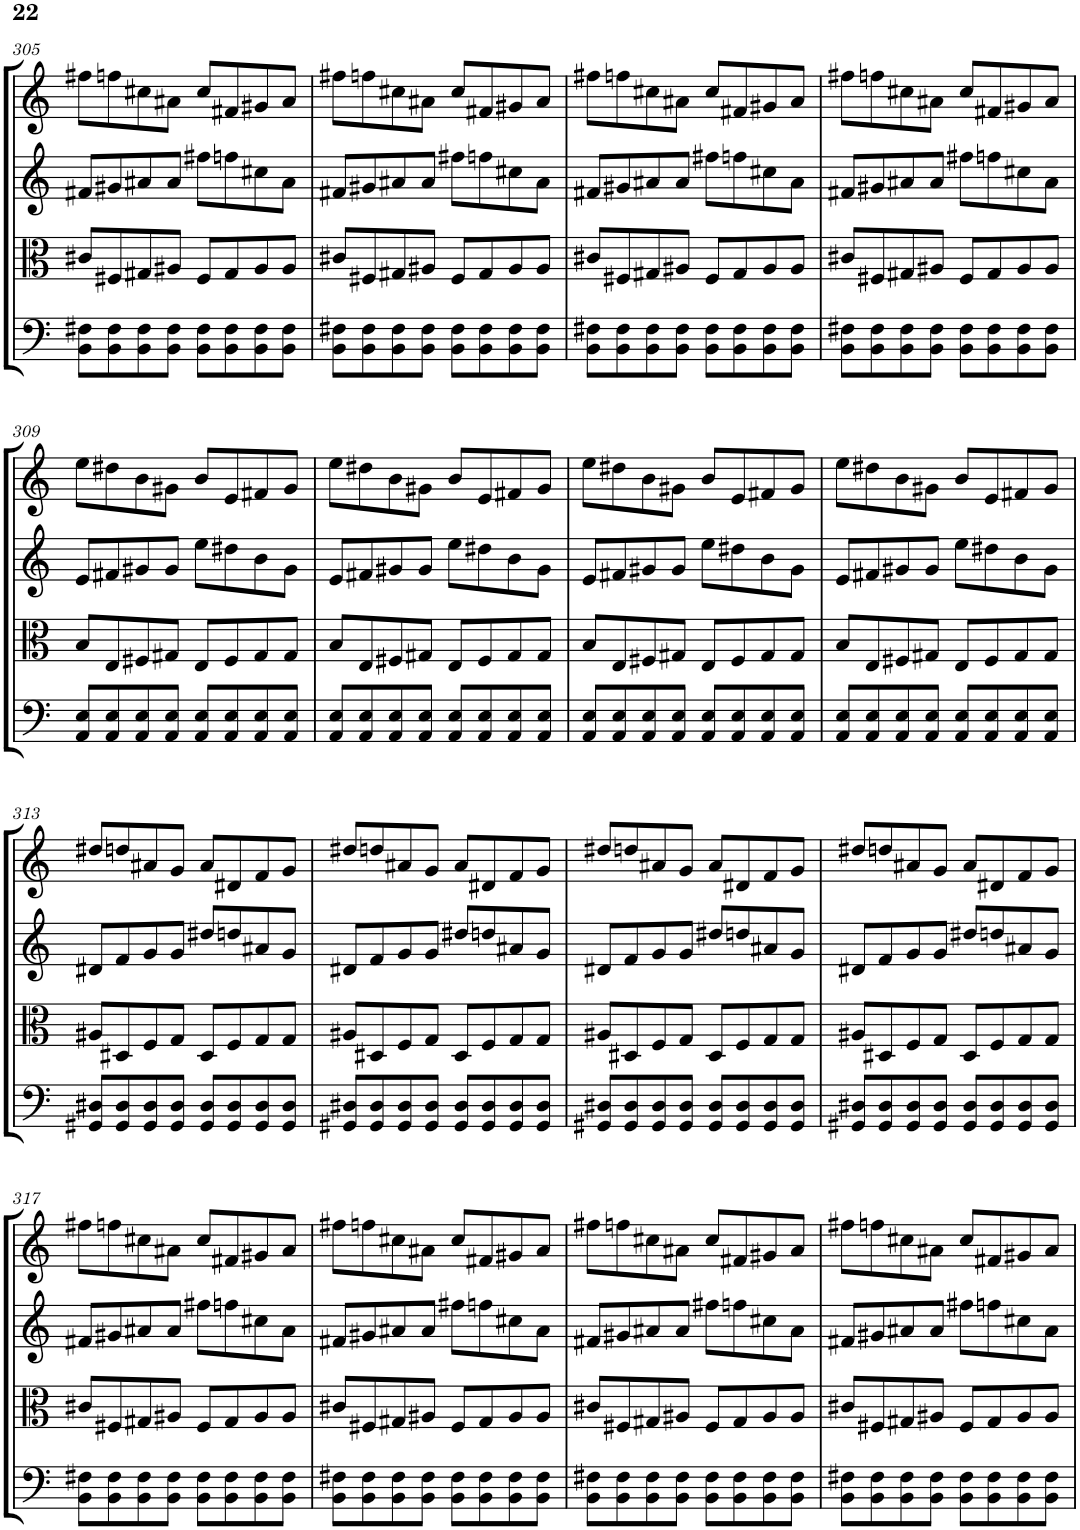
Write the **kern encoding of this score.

**kern	**kern	**kern	**kern
*part4	*part3	*part2	*part1
*staff4	*staff3	*staff2	*staff1
*I"Violoncello	*I"Viola	*I"Violin II	*I"Violin I
*I'Vc	*I'Vla	*I'Vln	*I'Vln
!!LO:PB:g=z
*clefF4	*clefC3	*clefG2	*clefG2
*k[]	*k[]	*k[]	*k[]
*M4/4	*M4/4	*M4/4	*M4/4
=305	=305	=305	=305
8BB\ 8F#X\L	8c#X/L	8f#X/L	8ff#X\L
8BB\ 8F#\	8F#X/	8g#X/	8ffn\
8BB\ 8F#\	8G#X/	8a#X/	8cc#X\
8BB\ 8F#\J	8A#X/J	8a#/J	8a#X\J
8BB\ 8F#\L	8F#/L	8ff#X\L	8cc#/L
8BB\ 8F#\	8G#/	8ffn\	8f#X/
8BB\ 8F#\	8A#/	8cc#X\	8g#X/
8BB\ 8F#\J	8A#/J	8a#\J	8a#/J
=306	=306	=306	=306
8BB\ 8F#X\L	8c#X/L	8f#X/L	8ff#X\L
8BB\ 8F#\	8F#X/	8g#X/	8ffn\
8BB\ 8F#\	8G#X/	8a#X/	8cc#X\
8BB\ 8F#\J	8A#X/J	8a#/J	8a#X\J
8BB\ 8F#\L	8F#/L	8ff#X\L	8cc#/L
8BB\ 8F#\	8G#/	8ffn\	8f#X/
8BB\ 8F#\	8A#/	8cc#X\	8g#X/
8BB\ 8F#\J	8A#/J	8a#\J	8a#/J
=307	=307	=307	=307
8BB\ 8F#X\L	8c#X/L	8f#X/L	8ff#X\L
8BB\ 8F#\	8F#X/	8g#X/	8ffn\
8BB\ 8F#\	8G#X/	8a#X/	8cc#X\
8BB\ 8F#\J	8A#X/J	8a#/J	8a#X\J
8BB\ 8F#\L	8F#/L	8ff#X\L	8cc#/L
8BB\ 8F#\	8G#/	8ffn\	8f#X/
8BB\ 8F#\	8A#/	8cc#X\	8g#X/
8BB\ 8F#\J	8A#/J	8a#\J	8a#/J
=308	=308	=308	=308
8BB\ 8F#X\L	8c#X/L	8f#X/L	8ff#X\L
8BB\ 8F#\	8F#X/	8g#X/	8ffn\
8BB\ 8F#\	8G#X/	8a#X/	8cc#X\
8BB\ 8F#\J	8A#X/J	8a#/J	8a#X\J
8BB\ 8F#\L	8F#/L	8ff#X\L	8cc#/L
8BB\ 8F#\	8G#/	8ffn\	8f#X/
8BB\ 8F#\	8A#/	8cc#X\	8g#X/
8BB\ 8F#\J	8A#/J	8a#\J	8a#/J
!!LO:LB:g=z
=309	=309	=309	=309
8AA/ 8E/L	8B/L	8e/L	8ee\L
8AA/ 8E/	8E/	8f#X/	8dd#X\
8AA/ 8E/	8F#X/	8g#X/	8b\
8AA/ 8E/J	8G#X/J	8g#/J	8g#X\J
8AA/ 8E/L	8E/L	8ee\L	8b/L
8AA/ 8E/	8F#/	8dd#X\	8e/
8AA/ 8E/	8G#/	8b\	8f#X/
8AA/ 8E/J	8G#/J	8g#\J	8g#/J
=310	=310	=310	=310
8AA/ 8E/L	8B/L	8e/L	8ee\L
8AA/ 8E/	8E/	8f#X/	8dd#X\
8AA/ 8E/	8F#X/	8g#X/	8b\
8AA/ 8E/J	8G#X/J	8g#/J	8g#X\J
8AA/ 8E/L	8E/L	8ee\L	8b/L
8AA/ 8E/	8F#/	8dd#X\	8e/
8AA/ 8E/	8G#/	8b\	8f#X/
8AA/ 8E/J	8G#/J	8g#\J	8g#/J
=311	=311	=311	=311
8AA/ 8E/L	8B/L	8e/L	8ee\L
8AA/ 8E/	8E/	8f#X/	8dd#X\
8AA/ 8E/	8F#X/	8g#X/	8b\
8AA/ 8E/J	8G#X/J	8g#/J	8g#X\J
8AA/ 8E/L	8E/L	8ee\L	8b/L
8AA/ 8E/	8F#/	8dd#X\	8e/
8AA/ 8E/	8G#/	8b\	8f#X/
8AA/ 8E/J	8G#/J	8g#\J	8g#/J
=312	=312	=312	=312
8AA/ 8E/L	8B/L	8e/L	8ee\L
8AA/ 8E/	8E/	8f#X/	8dd#X\
8AA/ 8E/	8F#X/	8g#X/	8b\
8AA/ 8E/J	8G#X/J	8g#/J	8g#X\J
8AA/ 8E/L	8E/L	8ee\L	8b/L
8AA/ 8E/	8F#/	8dd#X\	8e/
8AA/ 8E/	8G#/	8b\	8f#X/
8AA/ 8E/J	8G#/J	8g#\J	8g#/J
!!LO:LB:g=z
=313	=313	=313	=313
8GG#X/ 8D#X/L	8A#X/L	8d#X/L	8dd#X/L
8GG#/ 8D#/	8D#X/	8f/	8ddn/
8GG#/ 8D#/	8F/	8g/	8a#X/
8GG#/ 8D#/J	8G/J	8g/J	8g/J
8GG#/ 8D#/L	8D#/L	8dd#X/L	8a#/L
8GG#/ 8D#/	8F/	8ddn/	8d#X/
8GG#/ 8D#/	8G/	8a#X/	8f/
8GG#/ 8D#/J	8G/J	8g/J	8g/J
=314	=314	=314	=314
8GG#X/ 8D#X/L	8A#X/L	8d#X/L	8dd#X/L
8GG#/ 8D#/	8D#X/	8f/	8ddn/
8GG#/ 8D#/	8F/	8g/	8a#X/
8GG#/ 8D#/J	8G/J	8g/J	8g/J
8GG#/ 8D#/L	8D#/L	8dd#X/L	8a#/L
8GG#/ 8D#/	8F/	8ddn/	8d#X/
8GG#/ 8D#/	8G/	8a#X/	8f/
8GG#/ 8D#/J	8G/J	8g/J	8g/J
=315	=315	=315	=315
8GG#X/ 8D#X/L	8A#X/L	8d#X/L	8dd#X/L
8GG#/ 8D#/	8D#X/	8f/	8ddn/
8GG#/ 8D#/	8F/	8g/	8a#X/
8GG#/ 8D#/J	8G/J	8g/J	8g/J
8GG#/ 8D#/L	8D#/L	8dd#X/L	8a#/L
8GG#/ 8D#/	8F/	8ddn/	8d#X/
8GG#/ 8D#/	8G/	8a#X/	8f/
8GG#/ 8D#/J	8G/J	8g/J	8g/J
=316	=316	=316	=316
8GG#X/ 8D#X/L	8A#X/L	8d#X/L	8dd#X/L
8GG#/ 8D#/	8D#X/	8f/	8ddn/
8GG#/ 8D#/	8F/	8g/	8a#X/
8GG#/ 8D#/J	8G/J	8g/J	8g/J
8GG#/ 8D#/L	8D#/L	8dd#X/L	8a#/L
8GG#/ 8D#/	8F/	8ddn/	8d#X/
8GG#/ 8D#/	8G/	8a#X/	8f/
8GG#/ 8D#/J	8G/J	8g/J	8g/J
!!LO:LB:g=z
=317	=317	=317	=317
8BB\ 8F#X\L	8c#X/L	8f#X/L	8ff#X\L
8BB\ 8F#\	8F#X/	8g#X/	8ffn\
8BB\ 8F#\	8G#X/	8a#X/	8cc#X\
8BB\ 8F#\J	8A#X/J	8a#/J	8a#X\J
8BB\ 8F#\L	8F#/L	8ff#X\L	8cc#/L
8BB\ 8F#\	8G#/	8ffn\	8f#X/
8BB\ 8F#\	8A#/	8cc#X\	8g#X/
8BB\ 8F#\J	8A#/J	8a#\J	8a#/J
=318	=318	=318	=318
8BB\ 8F#X\L	8c#X/L	8f#X/L	8ff#X\L
8BB\ 8F#\	8F#X/	8g#X/	8ffn\
8BB\ 8F#\	8G#X/	8a#X/	8cc#X\
8BB\ 8F#\J	8A#X/J	8a#/J	8a#X\J
8BB\ 8F#\L	8F#/L	8ff#X\L	8cc#/L
8BB\ 8F#\	8G#/	8ffn\	8f#X/
8BB\ 8F#\	8A#/	8cc#X\	8g#X/
8BB\ 8F#\J	8A#/J	8a#\J	8a#/J
=319	=319	=319	=319
8BB\ 8F#X\L	8c#X/L	8f#X/L	8ff#X\L
8BB\ 8F#\	8F#X/	8g#X/	8ffn\
8BB\ 8F#\	8G#X/	8a#X/	8cc#X\
8BB\ 8F#\J	8A#X/J	8a#/J	8a#X\J
8BB\ 8F#\L	8F#/L	8ff#X\L	8cc#/L
8BB\ 8F#\	8G#/	8ffn\	8f#X/
8BB\ 8F#\	8A#/	8cc#X\	8g#X/
8BB\ 8F#\J	8A#/J	8a#\J	8a#/J
=320	=320	=320	=320
8BB\ 8F#X\L	8c#X/L	8f#X/L	8ff#X\L
8BB\ 8F#\	8F#X/	8g#X/	8ffn\
8BB\ 8F#\	8G#X/	8a#X/	8cc#X\
8BB\ 8F#\J	8A#X/J	8a#/J	8a#X\J
8BB\ 8F#\L	8F#/L	8ff#X\L	8cc#/L
8BB\ 8F#\	8G#/	8ffn\	8f#X/
8BB\ 8F#\	8A#/	8cc#X\	8g#X/
8BB\ 8F#\J	8A#/J	8a#\J	8a#/J
=	=	=	=
*-	*-	*-	*-
